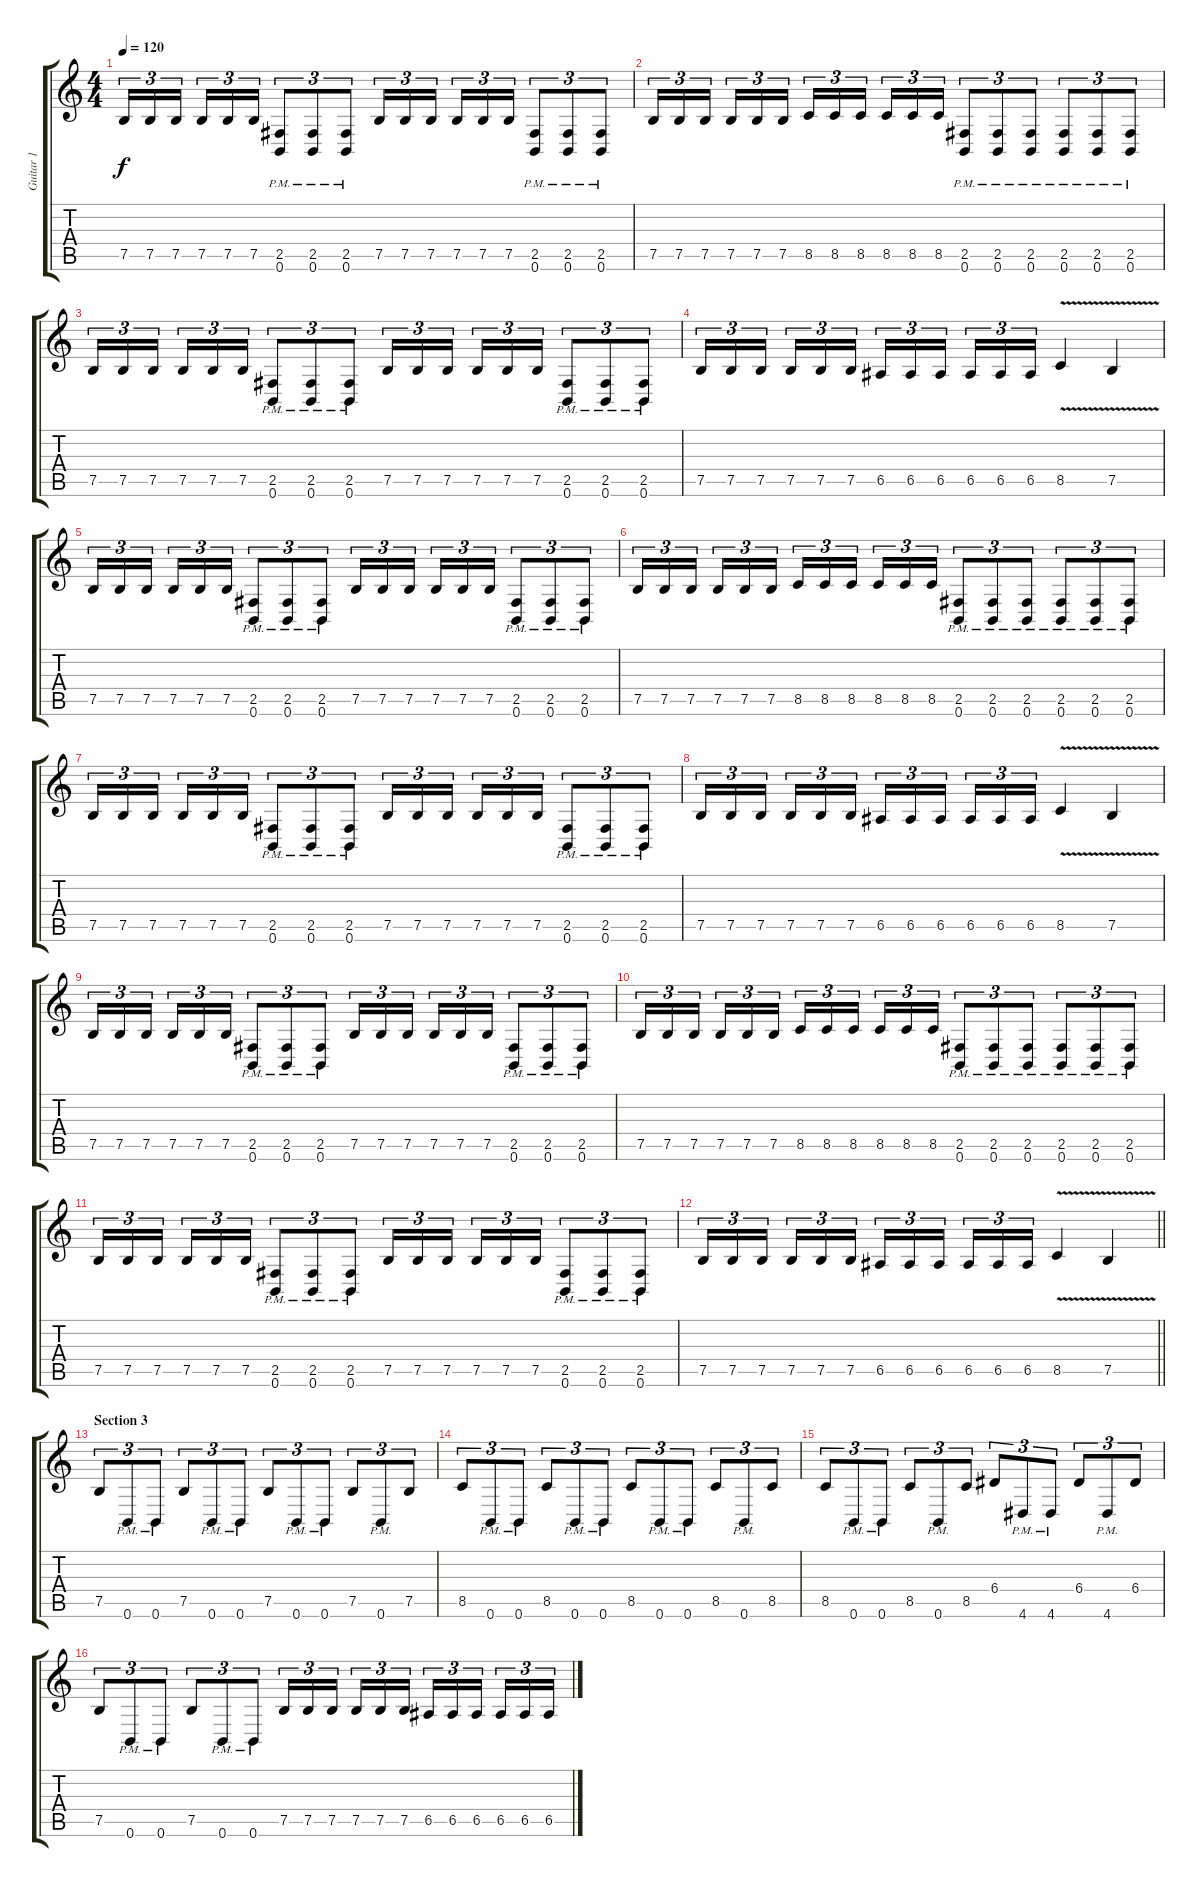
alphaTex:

\track ("Guitar 1" "Guitar 1") {instrument distortionguitar}
\staff {score tabs}
\tuning (B3 Gb3 D3 A2 E2 B1) {hide}
\ts (4 4)
\tempo 120
\clef g2
\ks c
7.5.16{tu (3 2) dy f} 7.5.16{tu (3 2)} 7.5.16{tu (3 2) beam splitsecondary} 7.5.16{tu (3 2)} 7.5.16{tu (3 2)} 7.5.16{tu (3 2)} (2.5{pm} 0.6{pm}).8{tu (3 2)} (2.5{pm} 0.6{pm}).8{tu (3 2)} (2.5{pm} 0.6{pm}).8{tu (3 2)} 7.5.16{tu (3 2)} 7.5.16{tu (3 2)} 7.5.16{tu (3 2) beam splitsecondary} 7.5.16{tu (3 2)} 7.5.16{tu (3 2)} 7.5.16{tu (3 2)} (2.5{pm} 0.6{pm}).8{tu (3 2)} (2.5{pm} 0.6{pm}).8{tu (3 2)} (2.5{pm} 0.6{pm}).8{tu (3 2)} |
7.5.16{tu (3 2)} 7.5.16{tu (3 2)} 7.5.16{tu (3 2) beam splitsecondary} 7.5.16{tu (3 2)} 7.5.16{tu (3 2)} 7.5.16{tu (3 2)} 8.5.16{tu (3 2)} 8.5.16{tu (3 2)} 8.5.16{tu (3 2) beam splitsecondary} 8.5.16{tu (3 2)} 8.5.16{tu (3 2)} 8.5.16{tu (3 2)} (2.5{pm} 0.6{pm}).8{tu (3 2)} (2.5{pm} 0.6{pm}).8{tu (3 2)} (2.5{pm} 0.6{pm}).8{tu (3 2)} (2.5{pm} 0.6{pm}).8{tu (3 2)} (2.5{pm} 0.6{pm}).8{tu (3 2)} (2.5{pm} 0.6{pm}).8{tu (3 2)} |
7.5.16{tu (3 2)} 7.5.16{tu (3 2)} 7.5.16{tu (3 2) beam splitsecondary} 7.5.16{tu (3 2)} 7.5.16{tu (3 2)} 7.5.16{tu (3 2)} (2.5{pm} 0.6{pm}).8{tu (3 2)} (2.5{pm} 0.6{pm}).8{tu (3 2)} (2.5{pm} 0.6{pm}).8{tu (3 2)} 7.5.16{tu (3 2)} 7.5.16{tu (3 2)} 7.5.16{tu (3 2) beam splitsecondary} 7.5.16{tu (3 2)} 7.5.16{tu (3 2)} 7.5.16{tu (3 2)} (2.5{pm} 0.6{pm}).8{tu (3 2)} (2.5{pm} 0.6{pm}).8{tu (3 2)} (2.5{pm} 0.6{pm}).8{tu (3 2)} |
7.5.16{tu (3 2)} 7.5.16{tu (3 2)} 7.5.16{tu (3 2) beam splitsecondary} 7.5.16{tu (3 2)} 7.5.16{tu (3 2)} 7.5.16{tu (3 2)} 6.5.16{tu (3 2)} 6.5.16{tu (3 2)} 6.5.16{tu (3 2) beam splitsecondary} 6.5.16{tu (3 2)} 6.5.16{tu (3 2)} 6.5.16{tu (3 2)} 8.5{v}.4 7.5{v}.4 |
7.5.16{tu (3 2)} 7.5.16{tu (3 2)} 7.5.16{tu (3 2) beam splitsecondary} 7.5.16{tu (3 2)} 7.5.16{tu (3 2)} 7.5.16{tu (3 2)} (2.5{pm} 0.6{pm}).8{tu (3 2)} (2.5{pm} 0.6{pm}).8{tu (3 2)} (2.5{pm} 0.6{pm}).8{tu (3 2)} 7.5.16{tu (3 2)} 7.5.16{tu (3 2)} 7.5.16{tu (3 2) beam splitsecondary} 7.5.16{tu (3 2)} 7.5.16{tu (3 2)} 7.5.16{tu (3 2)} (2.5{pm} 0.6{pm}).8{tu (3 2)} (2.5{pm} 0.6{pm}).8{tu (3 2)} (2.5{pm} 0.6{pm}).8{tu (3 2)} |
7.5.16{tu (3 2)} 7.5.16{tu (3 2)} 7.5.16{tu (3 2) beam splitsecondary} 7.5.16{tu (3 2)} 7.5.16{tu (3 2)} 7.5.16{tu (3 2)} 8.5.16{tu (3 2)} 8.5.16{tu (3 2)} 8.5.16{tu (3 2) beam splitsecondary} 8.5.16{tu (3 2)} 8.5.16{tu (3 2)} 8.5.16{tu (3 2)} (2.5{pm} 0.6{pm}).8{tu (3 2)} (2.5{pm} 0.6{pm}).8{tu (3 2)} (2.5{pm} 0.6{pm}).8{tu (3 2)} (2.5{pm} 0.6{pm}).8{tu (3 2)} (2.5{pm} 0.6{pm}).8{tu (3 2)} (2.5{pm} 0.6{pm}).8{tu (3 2)} |
7.5.16{tu (3 2)} 7.5.16{tu (3 2)} 7.5.16{tu (3 2) beam splitsecondary} 7.5.16{tu (3 2)} 7.5.16{tu (3 2)} 7.5.16{tu (3 2)} (2.5{pm} 0.6{pm}).8{tu (3 2)} (2.5{pm} 0.6{pm}).8{tu (3 2)} (2.5{pm} 0.6{pm}).8{tu (3 2)} 7.5.16{tu (3 2)} 7.5.16{tu (3 2)} 7.5.16{tu (3 2) beam splitsecondary} 7.5.16{tu (3 2)} 7.5.16{tu (3 2)} 7.5.16{tu (3 2)} (2.5{pm} 0.6{pm}).8{tu (3 2)} (2.5{pm} 0.6{pm}).8{tu (3 2)} (2.5{pm} 0.6{pm}).8{tu (3 2)} |
7.5.16{tu (3 2)} 7.5.16{tu (3 2)} 7.5.16{tu (3 2) beam splitsecondary} 7.5.16{tu (3 2)} 7.5.16{tu (3 2)} 7.5.16{tu (3 2)} 6.5.16{tu (3 2)} 6.5.16{tu (3 2)} 6.5.16{tu (3 2) beam splitsecondary} 6.5.16{tu (3 2)} 6.5.16{tu (3 2)} 6.5.16{tu (3 2)} 8.5{v}.4 7.5{v}.4 |
7.5.16{tu (3 2)} 7.5.16{tu (3 2)} 7.5.16{tu (3 2) beam splitsecondary} 7.5.16{tu (3 2)} 7.5.16{tu (3 2)} 7.5.16{tu (3 2)} (2.5{pm} 0.6{pm}).8{tu (3 2)} (2.5{pm} 0.6{pm}).8{tu (3 2)} (2.5{pm} 0.6{pm}).8{tu (3 2)} 7.5.16{tu (3 2)} 7.5.16{tu (3 2)} 7.5.16{tu (3 2) beam splitsecondary} 7.5.16{tu (3 2)} 7.5.16{tu (3 2)} 7.5.16{tu (3 2)} (2.5{pm} 0.6{pm}).8{tu (3 2)} (2.5{pm} 0.6{pm}).8{tu (3 2)} (2.5{pm} 0.6{pm}).8{tu (3 2)} |
7.5.16{tu (3 2)} 7.5.16{tu (3 2)} 7.5.16{tu (3 2) beam splitsecondary} 7.5.16{tu (3 2)} 7.5.16{tu (3 2)} 7.5.16{tu (3 2)} 8.5.16{tu (3 2)} 8.5.16{tu (3 2)} 8.5.16{tu (3 2) beam splitsecondary} 8.5.16{tu (3 2)} 8.5.16{tu (3 2)} 8.5.16{tu (3 2)} (2.5{pm} 0.6{pm}).8{tu (3 2)} (2.5{pm} 0.6{pm}).8{tu (3 2)} (2.5{pm} 0.6{pm}).8{tu (3 2)} (2.5{pm} 0.6{pm}).8{tu (3 2)} (2.5{pm} 0.6{pm}).8{tu (3 2)} (2.5{pm} 0.6{pm}).8{tu (3 2)} |
7.5.16{tu (3 2)} 7.5.16{tu (3 2)} 7.5.16{tu (3 2) beam splitsecondary} 7.5.16{tu (3 2)} 7.5.16{tu (3 2)} 7.5.16{tu (3 2)} (2.5{pm} 0.6{pm}).8{tu (3 2)} (2.5{pm} 0.6{pm}).8{tu (3 2)} (2.5{pm} 0.6{pm}).8{tu (3 2)} 7.5.16{tu (3 2)} 7.5.16{tu (3 2)} 7.5.16{tu (3 2) beam splitsecondary} 7.5.16{tu (3 2)} 7.5.16{tu (3 2)} 7.5.16{tu (3 2)} (2.5{pm} 0.6{pm}).8{tu (3 2)} (2.5{pm} 0.6{pm}).8{tu (3 2)} (2.5{pm} 0.6{pm}).8{tu (3 2)} |
\barLineRight lightlight
7.5.16{tu (3 2)} 7.5.16{tu (3 2)} 7.5.16{tu (3 2) beam splitsecondary} 7.5.16{tu (3 2)} 7.5.16{tu (3 2)} 7.5.16{tu (3 2)} 6.5.16{tu (3 2)} 6.5.16{tu (3 2)} 6.5.16{tu (3 2) beam splitsecondary} 6.5.16{tu (3 2)} 6.5.16{tu (3 2)} 6.5.16{tu (3 2)} 8.5{v}.4 7.5{v}.4 |
\section ("" "Section 3")
7.5.8{tu (3 2)} 0.6{pm}.8{tu (3 2)} 0.6{pm}.8{tu (3 2)} 7.5.8{tu (3 2)} 0.6{pm}.8{tu (3 2)} 0.6{pm}.8{tu (3 2)} 7.5.8{tu (3 2)} 0.6{pm}.8{tu (3 2)} 0.6{pm}.8{tu (3 2)} 7.5.8{tu (3 2)} 0.6{pm}.8{tu (3 2)} 7.5.8{tu (3 2)} |
8.5.8{tu (3 2)} 0.6{pm}.8{tu (3 2)} 0.6{pm}.8{tu (3 2)} 8.5.8{tu (3 2)} 0.6{pm}.8{tu (3 2)} 0.6{pm}.8{tu (3 2)} 8.5.8{tu (3 2)} 0.6{pm}.8{tu (3 2)} 0.6{pm}.8{tu (3 2)} 8.5.8{tu (3 2)} 0.6{pm}.8{tu (3 2)} 8.5.8{tu (3 2)} |
8.5.8{tu (3 2)} 0.6{pm}.8{tu (3 2)} 0.6{pm}.8{tu (3 2)} 8.5.8{tu (3 2)} 0.6{pm}.8{tu (3 2)} 8.5.8{tu (3 2)} 6.4.8{tu (3 2)} 4.6{pm}.8{tu (3 2)} 4.6{pm}.8{tu (3 2)} 6.4.8{tu (3 2)} 4.6{pm}.8{tu (3 2)} 6.4.8{tu (3 2)} |
7.5.8{tu (3 2)} 0.6{pm}.8{tu (3 2)} 0.6{pm}.8{tu (3 2)} 7.5.8{tu (3 2)} 0.6{pm}.8{tu (3 2)} 0.6{pm}.8{tu (3 2)} 7.5.16{tu (3 2)} 7.5.16{tu (3 2)} 7.5.16{tu (3 2) beam splitsecondary} 7.5.16{tu (3 2)} 7.5.16{tu (3 2)} 7.5.16{tu (3 2)} 6.5.16{tu (3 2)} 6.5.16{tu (3 2)} 6.5.16{tu (3 2) beam splitsecondary} 6.5.16{tu (3 2)} 6.5.16{tu (3 2)} 6.5.16{tu (3 2)}
